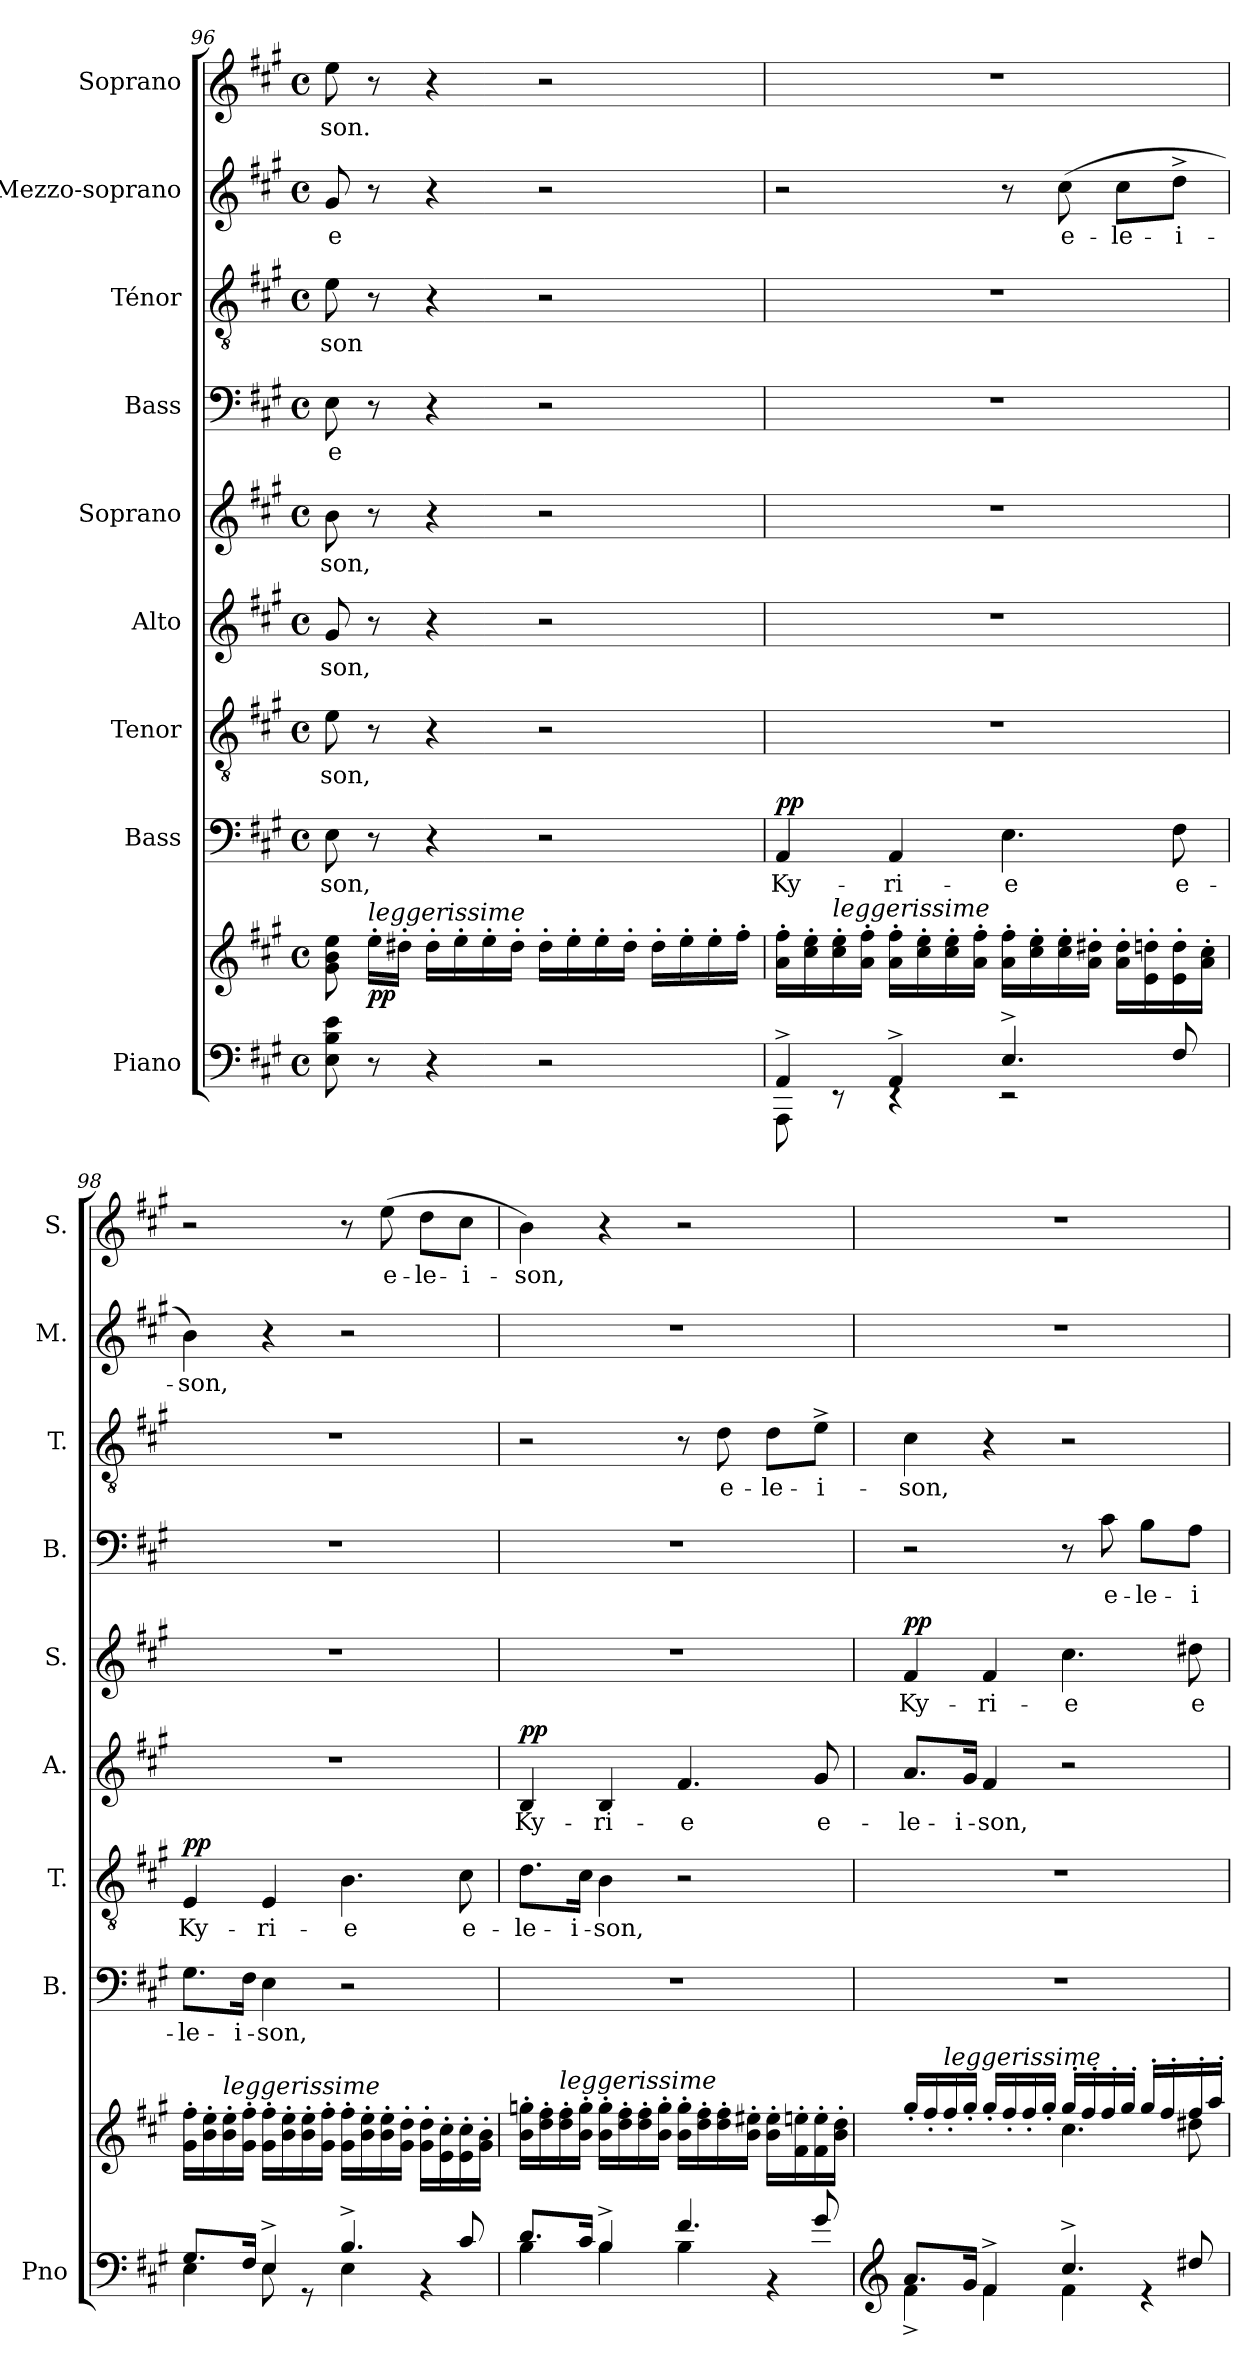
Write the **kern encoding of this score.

**kern	**kern	**dynam	**kern	**text	**dynam	**kern	**text	**dynam	**kern	**text	**dynam	**kern	**text	**dynam	**kern	**text	**kern	**text	**kern	**text	**kern	**text
*part9	*part9	*part9	*part8	*part8	*part8	*part7	*part7	*part7	*part6	*part6	*part6	*part5	*part5	*part5	*part4	*part4	*part3	*part3	*part2	*part2	*part1	*part1
*staff10	*staff9	*staff9/10	*staff8	*staff8	*staff8	*staff7	*staff7	*staff7	*staff6	*staff6	*staff6	*staff5	*staff5	*staff5	*staff4	*staff4	*staff3	*staff3	*staff2	*staff2	*staff1	*staff1
*I"Piano	*	*	*I"Bass	*	*	*I"Tenor	*	*	*I"Alto	*	*	*I"Soprano	*	*	*I"Bass	*	*I"Ténor	*	*I"Mezzo-soprano	*	*I"Soprano	*
*I'Pno	*	*	*I'B.	*	*	*I'T.	*	*	*I'A.	*	*	*I'S.	*	*	*I'B.	*	*I'T.	*	*I'M.	*	*I'S.	*
!!LO:PB:g=z
*clefF4	*clefG2	*	*clefF4	*	*	*clefGv2	*	*	*clefG2	*	*	*clefG2	*	*	*clefF4	*	*clefGv2	*	*clefG2	*	*clefG2	*
*k[f#c#g#]	*k[f#c#g#]	*	*k[f#c#g#]	*	*	*k[f#c#g#]	*	*	*k[f#c#g#]	*	*	*k[f#c#g#]	*	*	*k[f#c#g#]	*	*k[f#c#g#]	*	*k[f#c#g#]	*	*k[f#c#g#]	*
*M4/4	*M4/4	*	*M4/4	*	*	*M4/4	*	*	*M4/4	*	*	*M4/4	*	*	*M4/4	*	*M4/4	*	*M4/4	*	*M4/4	*
*met(c)	*met(c)	*	*met(c)	*	*	*met(c)	*	*	*met(c)	*	*	*met(c)	*	*	*met(c)	*	*met(c)	*	*met(c)	*	*met(c)	*
=96	=96	=96	=96	=96	=96	=96	=96	=96	=96	=96	=96	=96	=96	=96	=96	=96	=96	=96	=96	=96	=96	=96
!	!	!	!	!LO:LY:b	!	!	!LO:LY:b	!	!	!LO:LY:b	!	!	!LO:LY:b	!	!	!LO:LY:b	!	!LO:LY:b	!	!LO:LY:b	!	!LO:LY:b
8E\ 8B\ 8e\	8g#\ 8b\ 8ee\	.	8E\	-son,	.	8e\	-son,	.	8g#/	-son,	.	8b\	-son,	.	8E\	-e	8e\	-son	8g#/	-e	8ee\	-son.
!	!LO:TX:a:i:t=leggerissime	!	!	!	!	!	!	!	!	!	!	!	!	!	!	!	!	!	!	!	!	!
!	!	!LO:DY:b	!	!	!	!	!	!	!	!	!	!	!	!	!	!	!	!	!	!	!	!
8r	16ee'\LL	pp	8r	.	.	8r	.	.	8r	.	.	8r	.	.	8r	.	8r	.	8r	.	8r	.
.	16dd#X'\JJ	.	.	.	.	.	.	.	.	.	.	.	.	.	.	.	.	.	.	.	.	.
4r	16dd#'\LL	.	4r	.	.	4r	.	.	4r	.	.	4r	.	.	4r	.	4r	.	4r	.	4r	.
.	16ee'\	.	.	.	.	.	.	.	.	.	.	.	.	.	.	.	.	.	.	.	.	.
.	16ee'\	.	.	.	.	.	.	.	.	.	.	.	.	.	.	.	.	.	.	.	.	.
.	16dd#'\JJ	.	.	.	.	.	.	.	.	.	.	.	.	.	.	.	.	.	.	.	.	.
2r	16dd#'\LL	.	2r	.	.	2r	.	.	2r	.	.	2r	.	.	2r	.	2r	.	2r	.	2r	.
.	16ee'\	.	.	.	.	.	.	.	.	.	.	.	.	.	.	.	.	.	.	.	.	.
.	16ee'\	.	.	.	.	.	.	.	.	.	.	.	.	.	.	.	.	.	.	.	.	.
.	16dd#'\JJ	.	.	.	.	.	.	.	.	.	.	.	.	.	.	.	.	.	.	.	.	.
.	16dd#'\LL	.	.	.	.	.	.	.	.	.	.	.	.	.	.	.	.	.	.	.	.	.
.	16ee'\	.	.	.	.	.	.	.	.	.	.	.	.	.	.	.	.	.	.	.	.	.
.	16ee'\	.	.	.	.	.	.	.	.	.	.	.	.	.	.	.	.	.	.	.	.	.
.	16ff#'\JJ	.	.	.	.	.	.	.	.	.	.	.	.	.	.	.	.	.	.	.	.	.
=97	=97	=97	=97	=97	=97	=97	=97	=97	=97	=97	=97	=97	=97	=97	=97	=97	=97	=97	=97	=97	=97	=97
*^	*	*	*	*	*	*	*	*	*	*	*	*	*	*	*	*	*	*	*	*	*	*
!	!	!	!	!	!LO:LY:b	!LO:DY:a	!	!	!	!	!	!	!	!	!	!	!	!	!	!	!	!	!
4AA^/	8AAA\	16a\' 16ff#\'LL	.	4AA/	Ky-	pp	1r	.	.	1r	.	.	1r	.	.	1r	.	1r	.	2r	.	1r	.
.	.	16cc#\' 16ee\'	.	.	.	.	.	.	.	.	.	.	.	.	.	.	.	.	.	.	.	.	.
!	!	!LO:TX:a:i:t=leggerissime	!	!	!	!	!	!	!	!	!	!	!	!	!	!	!	!	!	!	!	!	!
.	8rEE	16cc#\' 16ee\'	.	.	.	.	.	.	.	.	.	.	.	.	.	.	.	.	.	.	.	.	.
.	.	16a\' 16ff#\'JJ	.	.	.	.	.	.	.	.	.	.	.	.	.	.	.	.	.	.	.	.	.
!	!	!	!	!	!LO:LY:b	!	!	!	!	!	!	!	!	!	!	!	!	!	!	!	!	!	!
4AA^/	4rEE	16a\' 16ff#\'LL	.	4AA/	-ri-	.	.	.	.	.	.	.	.	.	.	.	.	.	.	.	.	.	.
.	.	16cc#\' 16ee\'	.	.	.	.	.	.	.	.	.	.	.	.	.	.	.	.	.	.	.	.	.
.	.	16cc#\' 16ee\'	.	.	.	.	.	.	.	.	.	.	.	.	.	.	.	.	.	.	.	.	.
.	.	16a\' 16ff#\'JJ	.	.	.	.	.	.	.	.	.	.	.	.	.	.	.	.	.	.	.	.	.
!	!	!	!	!	!LO:LY:b	!	!	!	!	!	!	!	!	!	!	!	!	!	!	!	!	!	!
4.E^/	2rEE	16a\' 16ff#\'LL	.	4.E\	-e	.	.	.	.	.	.	.	.	.	.	.	.	.	.	8r	.	.	.
.	.	16cc#\' 16ee\'	.	.	.	.	.	.	.	.	.	.	.	.	.	.	.	.	.	.	.	.	.
!	!	!	!	!	!	!	!	!	!	!	!	!	!	!	!	!	!	!	!	!	!LO:LY:b	!	!
.	.	16cc#\' 16ee\'	.	.	.	.	.	.	.	.	.	.	.	.	.	.	.	.	.	(8cc#\	e-	.	.
.	.	16a\' 16dd#X\'JJ	.	.	.	.	.	.	.	.	.	.	.	.	.	.	.	.	.	.	.	.	.
!	!	!	!	!	!	!	!	!	!	!	!	!	!	!	!	!	!	!	!	!	!LO:LY:b	!	!
.	.	16a\' 16dd#\'LL	.	.	.	.	.	.	.	.	.	.	.	.	.	.	.	.	.	8cc#\L	-le-	.	.
.	.	16e\' 16ddn\'	.	.	.	.	.	.	.	.	.	.	.	.	.	.	.	.	.	.	.	.	.
!	!	!	!	!	!LO:LY:b	!	!	!	!	!	!	!	!	!	!	!	!	!	!	!	!LO:LY:b	!	!
8F#/	.	16e\' 16dd\'	.	8F#\	e-	.	.	.	.	.	.	.	.	.	.	.	.	.	.	8dd^\J	-i-	.	.
.	.	16a\' 16cc#\'JJ	.	.	.	.	.	.	.	.	.	.	.	.	.	.	.	.	.	.	.	.	.
=98	=98	=98	=98	=98	=98	=98	=98	=98	=98	=98	=98	=98	=98	=98	=98	=98	=98	=98	=98	=98	=98	=98	=98
!	!	!	!	!	!LO:LY:b	!	!	!LO:LY:b	!LO:DY:a	!	!	!	!	!	!	!	!	!	!	!	!LO:LY:b	!	!
8.G#/L	4E\	16g#\' 16ff#\'LL	.	8.G#\L	-le-	.	4E/	Ky-	pp	1r	.	.	1r	.	.	1r	.	1r	.	4b\)	-son,	2r	.
.	.	16b\' 16ee\'	.	.	.	.	.	.	.	.	.	.	.	.	.	.	.	.	.	.	.	.	.
!	!	!LO:TX:a:i:t=leggerissime	!	!	!	!	!	!	!	!	!	!	!	!	!	!	!	!	!	!	!	!	!
.	.	16b\' 16ee\'	.	.	.	.	.	.	.	.	.	.	.	.	.	.	.	.	.	.	.	.	.
!	!	!	!	!	!LO:LY:b	!	!	!	!	!	!	!	!	!	!	!	!	!	!	!	!	!	!
16F#/Jk	.	16g#\' 16ff#\'JJ	.	16F#\Jk	-i-	.	.	.	.	.	.	.	.	.	.	.	.	.	.	.	.	.	.
!	!	!	!	!	!LO:LY:b	!	!	!LO:LY:b	!	!	!	!	!	!	!	!	!	!	!	!	!	!	!
4E^/	8E\	16g#\' 16ff#\'LL	.	4E\	-son,	.	4E/	-ri-	.	.	.	.	.	.	.	.	.	.	.	4r	.	.	.
.	.	16b\' 16ee\'	.	.	.	.	.	.	.	.	.	.	.	.	.	.	.	.	.	.	.	.	.
.	8r	16b\' 16ee\'	.	.	.	.	.	.	.	.	.	.	.	.	.	.	.	.	.	.	.	.	.
.	.	16g#\' 16ff#\'JJ	.	.	.	.	.	.	.	.	.	.	.	.	.	.	.	.	.	.	.	.	.
!	!	!	!	!	!	!	!	!LO:LY:b	!	!	!	!	!	!	!	!	!	!	!	!	!	!	!
4.B^/	4E\	16g#\' 16ff#\'LL	.	2r	.	.	4.B\	-e	.	.	.	.	.	.	.	.	.	.	.	2r	.	8r	.
.	.	16b\' 16ee\'	.	.	.	.	.	.	.	.	.	.	.	.	.	.	.	.	.	.	.	.	.
!	!	!	!	!	!	!	!	!	!	!	!	!	!	!	!	!	!	!	!	!	!	!	!LO:LY:b
.	.	16b\' 16ee\'	.	.	.	.	.	.	.	.	.	.	.	.	.	.	.	.	.	.	.	(8ee\	e-
.	.	16g#\' 16dd\'JJ	.	.	.	.	.	.	.	.	.	.	.	.	.	.	.	.	.	.	.	.	.
!	!	!	!	!	!	!	!	!	!	!	!	!	!	!	!	!	!	!	!	!	!	!	!LO:LY:b
.	4r	16g#\' 16dd\'LL	.	.	.	.	.	.	.	.	.	.	.	.	.	.	.	.	.	.	.	8dd\L	-le-
.	.	16e\' 16cc#\'	.	.	.	.	.	.	.	.	.	.	.	.	.	.	.	.	.	.	.	.	.
!	!	!	!	!	!	!	!	!LO:LY:b	!	!	!	!	!	!	!	!	!	!	!	!	!	!	!LO:LY:b
8c#/	.	16e\' 16cc#\'	.	.	.	.	8c#\	e-	.	.	.	.	.	.	.	.	.	.	.	.	.	8cc#\J	-i-
.	.	16g#\' 16b\'JJ	.	.	.	.	.	.	.	.	.	.	.	.	.	.	.	.	.	.	.	.	.
!!LO:PB:g=z
=99	=99	=99	=99	=99	=99	=99	=99	=99	=99	=99	=99	=99	=99	=99	=99	=99	=99	=99	=99	=99	=99	=99	=99
!	!	!	!	!	!	!	!	!LO:LY:b	!	!	!LO:LY:b	!LO:DY:a	!	!	!	!	!	!	!	!	!	!	!LO:LY:b
8.d/L	4B\	16b\' 16ggn\'LL	.	1r	.	.	8.d\L	-le-	.	4B/	Ky-	pp	1r	.	.	1r	.	2r	.	1r	.	4b\)	-son,
.	.	16dd\' 16ff#\'	.	.	.	.	.	.	.	.	.	.	.	.	.	.	.	.	.	.	.	.	.
!	!	!LO:TX:a:i:t=leggerissime	!	!	!	!	!	!	!	!	!	!	!	!	!	!	!	!	!	!	!	!	!
.	.	16dd\' 16ff#\'	.	.	.	.	.	.	.	.	.	.	.	.	.	.	.	.	.	.	.	.	.
!	!	!	!	!	!	!	!	!LO:LY:b	!	!	!	!	!	!	!	!	!	!	!	!	!	!	!
16c#/Jk	.	16b\' 16gg\'JJ	.	.	.	.	16c#\Jk	-i-	.	.	.	.	.	.	.	.	.	.	.	.	.	.	.
!	!	!	!	!	!	!	!	!LO:LY:b	!	!	!LO:LY:b	!	!	!	!	!	!	!	!	!	!	!	!
4B^/	4B\	16b\' 16gg\'LL	.	.	.	.	4B\	-son,	.	4B/	-ri-	.	.	.	.	.	.	.	.	.	.	4r	.
.	.	16dd\' 16ff#\'	.	.	.	.	.	.	.	.	.	.	.	.	.	.	.	.	.	.	.	.	.
.	.	16dd\' 16ff#\'	.	.	.	.	.	.	.	.	.	.	.	.	.	.	.	.	.	.	.	.	.
.	.	16b\' 16gg\'JJ	.	.	.	.	.	.	.	.	.	.	.	.	.	.	.	.	.	.	.	.	.
!	!	!	!	!	!	!	!	!	!	!	!LO:LY:b	!	!	!	!	!	!	!	!	!	!	!	!
4.f#/	4B\	16b\' 16gg\'LL	.	.	.	.	2r	.	.	4.f#/	-e	.	.	.	.	.	.	8r	.	.	.	2r	.
.	.	16dd\' 16ff#\'	.	.	.	.	.	.	.	.	.	.	.	.	.	.	.	.	.	.	.	.	.
!	!	!	!	!	!	!	!	!	!	!	!	!	!	!	!	!	!	!	!LO:LY:b	!	!	!	!
.	.	16dd\' 16ff#\'	.	.	.	.	.	.	.	.	.	.	.	.	.	.	.	8d\	e-	.	.	.	.
.	.	16b\' 16ee#X\'JJ	.	.	.	.	.	.	.	.	.	.	.	.	.	.	.	.	.	.	.	.	.
!	!	!	!	!	!	!	!	!	!	!	!	!	!	!	!	!	!	!	!LO:LY:b	!	!	!	!
.	4r	16b\' 16ee#\'LL	.	.	.	.	.	.	.	.	.	.	.	.	.	.	.	8d\L	-le-	.	.	.	.
.	.	16f#\' 16een\'	.	.	.	.	.	.	.	.	.	.	.	.	.	.	.	.	.	.	.	.	.
!	!	!	!	!	!	!	!	!	!	!	!LO:LY:b	!	!	!	!	!	!	!	!LO:LY:b	!	!	!	!
8g#/	.	16f#\' 16ee\'	.	.	.	.	.	.	.	8g#/	e-	.	.	.	.	.	.	8e^\J	-i-	.	.	.	.
.	.	16b\' 16dd\'JJ	.	.	.	.	.	.	.	.	.	.	.	.	.	.	.	.	.	.	.	.	.
=100	=100	=100	=100	=100	=100	=100	=100	=100	=100	=100	=100	=100	=100	=100	=100	=100	=100	=100	=100	=100	=100	=100	=100
*clefG2	*	*	*	*	*	*	*	*	*	*	*	*	*	*	*	*	*	*	*	*	*	*	*
*	*	*^	*	*	*	*	*	*	*	*	*	*	*	*	*	*	*	*	*	*	*	*	*
!	!	!	!	!	!	!	!	!	!	!	!	!LO:LY:b	!	!	!LO:LY:b	!LO:DY:a	!	!	!	!LO:LY:b	!	!	!	!
8.a/L	4f#^\	16gg#'/LL	2ryy	.	1r	.	.	1r	.	.	8.a/L	-le-	.	4f#/	Ky-	pp	2r	.	4c#\	-son,	1r	.	1r	.
.	.	16ff#'/	.	.	.	.	.	.	.	.	.	.	.	.	.	.	.	.	.	.	.	.	.	.
!	!	!LO:TX:a:i:t=leggerissime	!	!	!	!	!	!	!	!	!	!	!	!	!	!	!	!	!	!	!	!	!	!
.	.	16ff#'/	.	.	.	.	.	.	.	.	.	.	.	.	.	.	.	.	.	.	.	.	.	.
!	!	!	!	!	!	!	!	!	!	!	!	!LO:LY:b	!	!	!	!	!	!	!	!	!	!	!	!
16g#/Jk	.	16gg#'/JJ	.	.	.	.	.	.	.	.	16g#/Jk	-i-	.	.	.	.	.	.	.	.	.	.	.	.
!	!	!	!	!	!	!	!	!	!	!	!	!LO:LY:b	!	!	!LO:LY:b	!	!	!	!	!	!	!	!	!
4f#^/	4f#\	16gg#'/LL	.	.	.	.	.	.	.	.	4f#/	-son,	.	4f#/	-ri-	.	.	.	4r	.	.	.	.	.
.	.	16ff#'/	.	.	.	.	.	.	.	.	.	.	.	.	.	.	.	.	.	.	.	.	.	.
.	.	16ff#'/	.	.	.	.	.	.	.	.	.	.	.	.	.	.	.	.	.	.	.	.	.	.
.	.	16gg#'/JJ	.	.	.	.	.	.	.	.	.	.	.	.	.	.	.	.	.	.	.	.	.	.
!	!	!	!	!	!	!	!	!	!	!	!	!	!	!	!LO:LY:b	!	!	!	!	!	!	!	!	!
4.cc#^/	4f#\	16gg#'/LL	4.cc#\	.	.	.	.	.	.	.	2r	.	.	4.cc#\	-e	.	8r	.	2r	.	.	.	.	.
.	.	16ff#'/	.	.	.	.	.	.	.	.	.	.	.	.	.	.	.	.	.	.	.	.	.	.
!	!	!	!	!	!	!	!	!	!	!	!	!	!	!	!	!	!	!LO:LY:b	!	!	!	!	!	!
.	.	16ff#'/	.	.	.	.	.	.	.	.	.	.	.	.	.	.	8c#\	e-	.	.	.	.	.	.
.	.	16gg#'/JJ	.	.	.	.	.	.	.	.	.	.	.	.	.	.	.	.	.	.	.	.	.	.
!	!	!	!	!	!	!	!	!	!	!	!	!	!	!	!	!	!	!LO:LY:b	!	!	!	!	!	!
.	4r	16gg#'/LL	.	.	.	.	.	.	.	.	.	.	.	.	.	.	8B\L	-le-	.	.	.	.	.	.
.	.	16ff#'/	.	.	.	.	.	.	.	.	.	.	.	.	.	.	.	.	.	.	.	.	.	.
!	!	!	!	!	!	!	!	!	!	!	!	!	!	!	!LO:LY:b	!	!	!LO:LY:b	!	!	!	!	!	!
8dd#X/	.	16ff#'/	8dd#X\	.	.	.	.	.	.	.	.	.	.	8dd#X\	e-	.	8A\J	-i-	.	.	.	.	.	.
.	.	16aa'/JJ	.	.	.	.	.	.	.	.	.	.	.	.	.	.	.	.	.	.	.	.	.	.
*v	*v	*	*	*	*	*	*	*	*	*	*	*	*	*	*	*	*	*	*	*	*	*	*	*
*	*v	*v	*	*	*	*	*	*	*	*	*	*	*	*	*	*	*	*	*	*	*	*	*
=	=	=	=	=	=	=	=	=	=	=	=	=	=	=	=	=	=	=	=	=	=	=
*-	*-	*-	*-	*-	*-	*-	*-	*-	*-	*-	*-	*-	*-	*-	*-	*-	*-	*-	*-	*-	*-	*-
